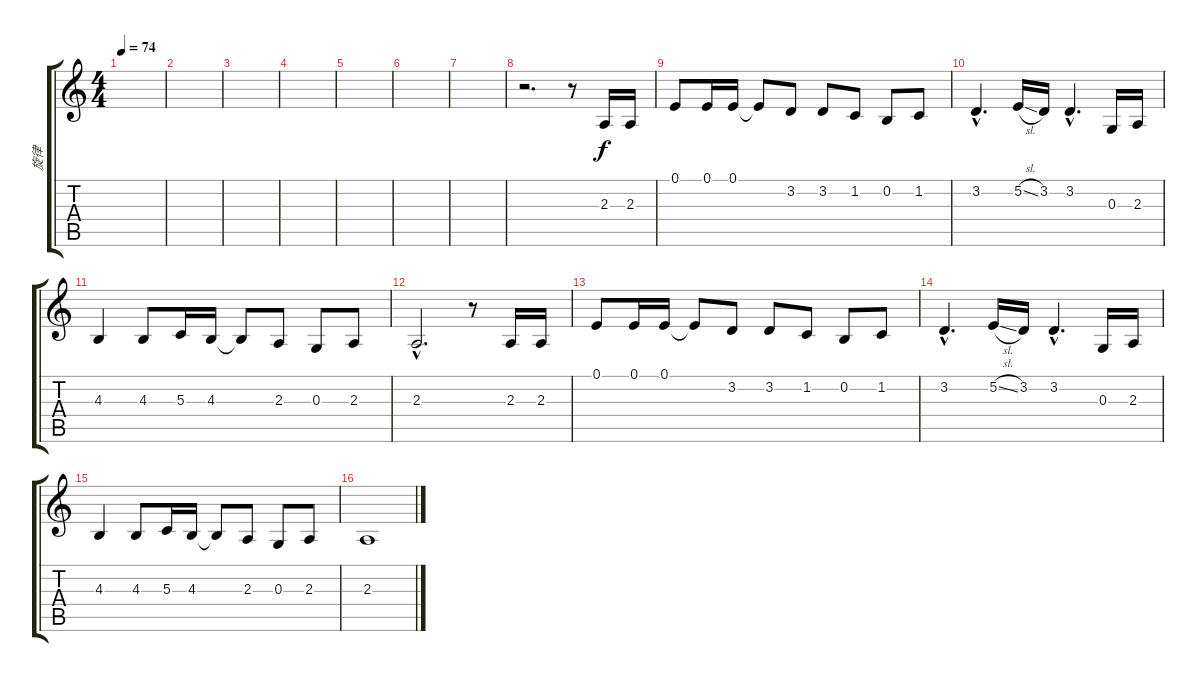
\track ("旋律" "旋律") {instrument electricgrandpiano}
\staff {score tabs}
\tuning (E4 B3 G3 D3 A2 E2) {hide}
\ts (4 4)
\tempo 74
\clef g2
\ks c
|
|
|
|
|
|
|
r.2{d} r.8 2.3.16 2.3.16 |
0.1.8 0.1.16 0.1.16 0.1{t}.8 3.2.8 3.2.8 1.2.8 0.2.8 1.2.8 |
3.2{hac}.4{d} 5.2{sl}.16 3.2.16 3.2{hac}.4{d} 0.3.16 2.3.16 |
4.3.4 4.3.8 5.3.16 4.3.16 4.3{t}.8 2.3.8 0.3.8 2.3.8 |
2.3{hac}.2{d} r.8 2.3.16 2.3.16 |
0.1.8 0.1.16 0.1.16 0.1{t}.8 3.2.8 3.2.8 1.2.8 0.2.8 1.2.8 |
3.2{hac}.4{d} 5.2{sl}.16 3.2.16 3.2{hac}.4{d} 0.3.16 2.3.16 |
4.3.4 4.3.8 5.3.16 4.3.16 4.3{t}.8 2.3.8 0.3.8 2.3.8 |
2.3.1
